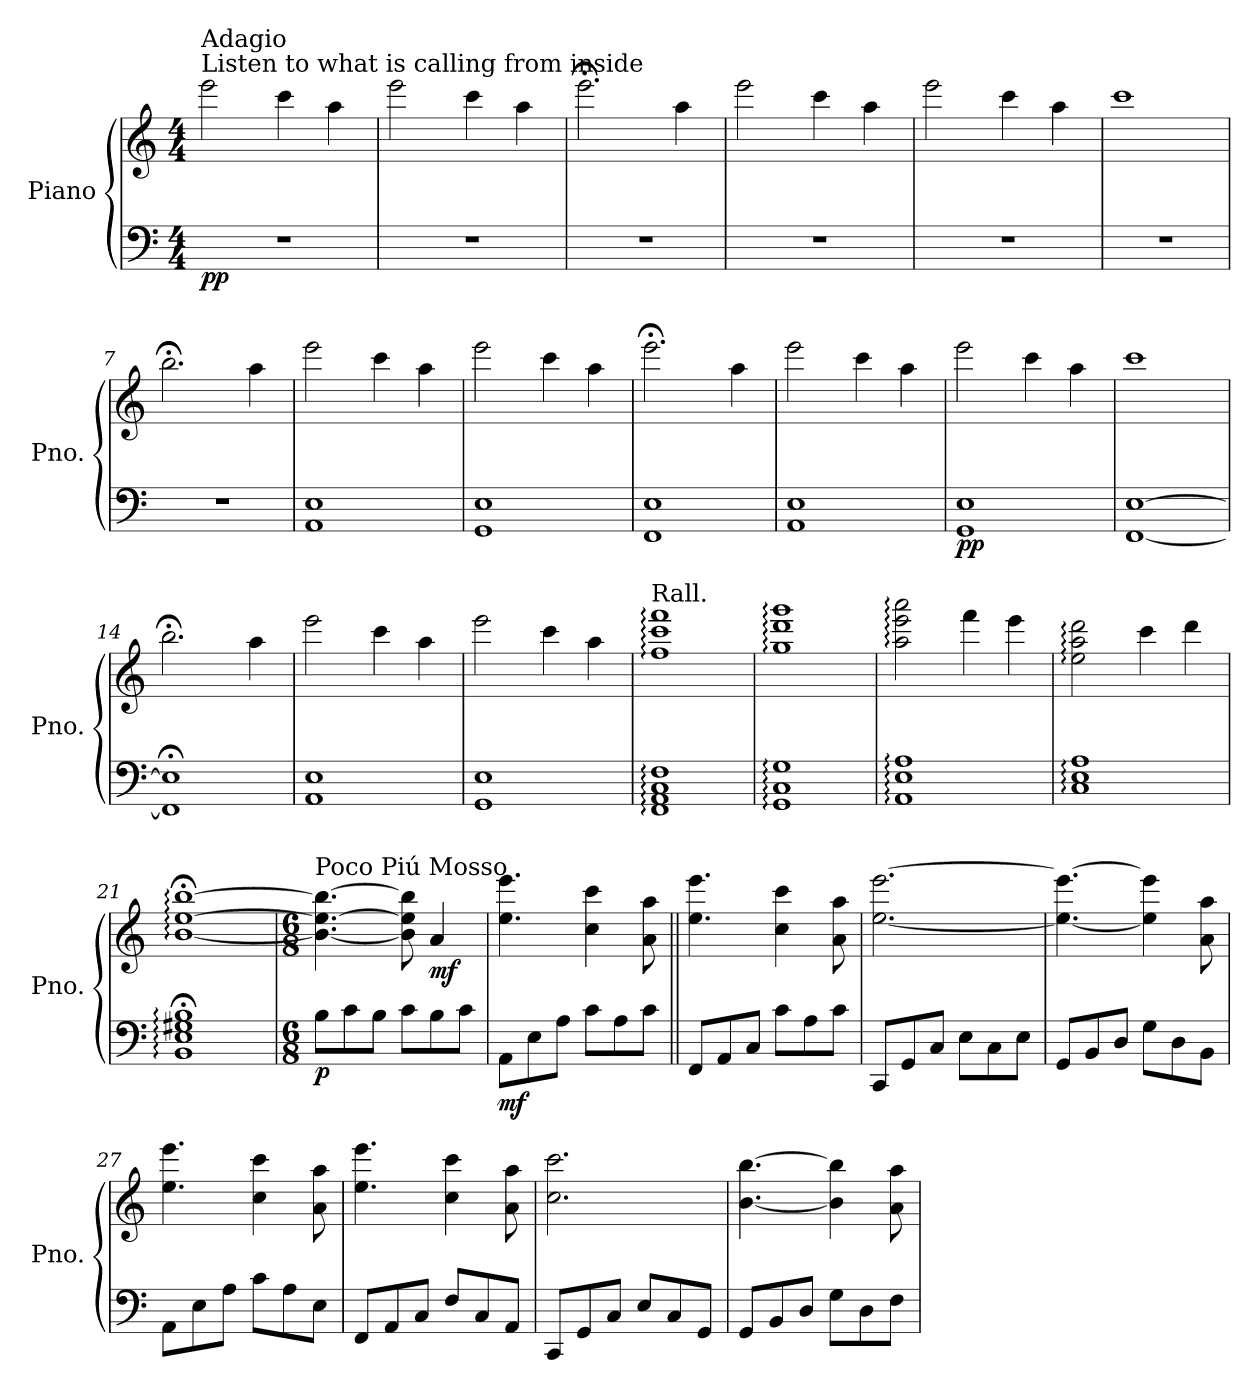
**kern	**kern	**dynam
*part1	*part1	*part1
*staff2	*staff1	*staff1/2
*I"Piano	*	*
*I'Pno.	*	*
*clefF4	*clefG2	*
*k[]	*k[]	*
*C:	*C:	*
*M4/4	*M4/4	*
=1	=1	=1
!	!LO:TX:a:t=Listen to what is calling from inside	!
!	!LO:TX:a:t=Adagio	!
!	!	!LO:DY:b=2
!	!	!LO:DY:n=1:b
1r	2eee\	p p
.	4ccc\	.
.	4aa\	.
=2	=2	=2
1r	2eee\	.
.	4ccc\	.
.	4aa\	.
=3	=3	=3
1r	2.eee;<\	.
.	4aa\	.
=4	=4	=4
1r	2eee\	.
.	4ccc\	.
.	4aa\	.
=5	=5	=5
1r	2eee\	.
.	4ccc\	.
.	4aa\	.
=6	=6	=6
1r	1ccc	.
=7	=7	=7
1r	2.bb;<Z\	.
.	4aa\	.
=8	=8	=8
1AA 1E	2eee\	.
.	4ccc\	.
.	4aa\	.
=9	=9	=9
1GG 1E	2eee\	.
.	4ccc\	.
.	4aa\	.
=10	=10	=10
1FF 1E	2.eee;<\	.
.	4aa\	.
!!LO:LB:g=z
=11	=11	=11
1AA 1E	2eee\	.
.	4ccc\	.
.	4aa\	.
=12	=12	=12
!	!	!LO:DY:b=2
!	!	!LO:DY:n=1:b
1GG 1E	2eee\	p p
.	4ccc\	.
.	4aa\	.
=13	=13	=13
[1FF [1E	1ccc	.
=14	=14	=14
1FF];< 1E];<	2.bb;<Z\	.
.	4aa\	.
=15	=15	=15
1AA 1E	2eee\	.
.	4ccc\	.
.	4aa\	.
=16	=16	=16
1GG 1E	2eee\	.
.	4ccc\	.
.	4aa\	.
=17	=17	=17
!	!LO:TX:a:t=Rall.	!
1FF: 1AA: 1C: 1F:	1ff: 1ccc: 1fff:	.
=18	=18	=18
1GG: 1C: 1G:	1gg: 1ddd: 1ggg:	.
=19	=19	=19
1AA: 1E: 1A:	2aa\: 2eee\: 2aaa\:	.
.	4fff\	.
.	4eee\	.
=20	=20	=20
1C: 1E: 1A:	2ee\: 2aa\: 2ddd\:	.
.	4ccc\	.
.	4ddd\	.
=21	=21	=21
1BB;<: 1E;<: 1G#X;<: 1B;<:	[1b;<: [1ee;<: [1bb;<:	.
!!LO:LB:g=z
=22	=22	=22
*M6/8	*M6/8	*
!	!LO:TX:a:t=Poco Piú Mosso	!
!	!	!LO:DY:b=2
8B\L	4.b\_ 4.ee\_ 4.bb\_	p
8c\	.	.
8B\J	.	.
8c\L	8b\] 8ee\] 8bb\]	.
!	!	!LO:DY:b
8B\	4a/	mf
8c\J	.	.
=23	=23	=23
!	!	!LO:DY:b=2
8AA\L	4.ee\ 4.eee\	mf
8E\	.	.
8A\J	.	.
8c\L	4cc\ 4ccc\	.
8A\	.	.
8c\J	8a\ 8aa\	.
=24||	=24||	=24||
8FF/L	4.ee\ 4.eee\	.
8AA/	.	.
8C/J	.	.
8c\L	4cc\ 4ccc\	.
8A\	.	.
8c\J	8a\ 8aa\	.
=25	=25	=25
8CC/L	[2.ee\ [2.eee\	.
8GG/	.	.
8C/J	.	.
8E\L	.	.
8C\	.	.
8E\J	.	.
=26	=26	=26
8GG/L	4.ee\_ 4.eee\_	.
8BB/	.	.
8D/J	.	.
8G\L	4ee\] 4eee\]	.
8D\	.	.
8BB\J	8a\ 8aa\	.
!!LO:LB:g=z
=27	=27	=27
8AA\L	4.ee\ 4.eee\	.
8E\	.	.
8A\J	.	.
8c\L	4cc\ 4ccc\	.
8A\	.	.
8E\J	8a\ 8aa\	.
=28	=28	=28
8FF/L	4.ee\ 4.eee\	.
8AA/	.	.
8C/J	.	.
8F/L	4cc\ 4ccc\	.
8C/	.	.
8AA/J	8a\ 8aa\	.
=29	=29	=29
8CC/L	2.cc\ 2.ccc\	.
8GG/	.	.
8C/J	.	.
8E/L	.	.
8C/	.	.
8GG/J	.	.
=30	=30	=30
8GG/L	[4.b\ [4.bb\	.
8BB/	.	.
8D/J	.	.
8G\L	4b\] 4bb\]	.
8D\	.	.
8F\J	8a\ 8aa\	.
=	=	=
*-	*-	*-
